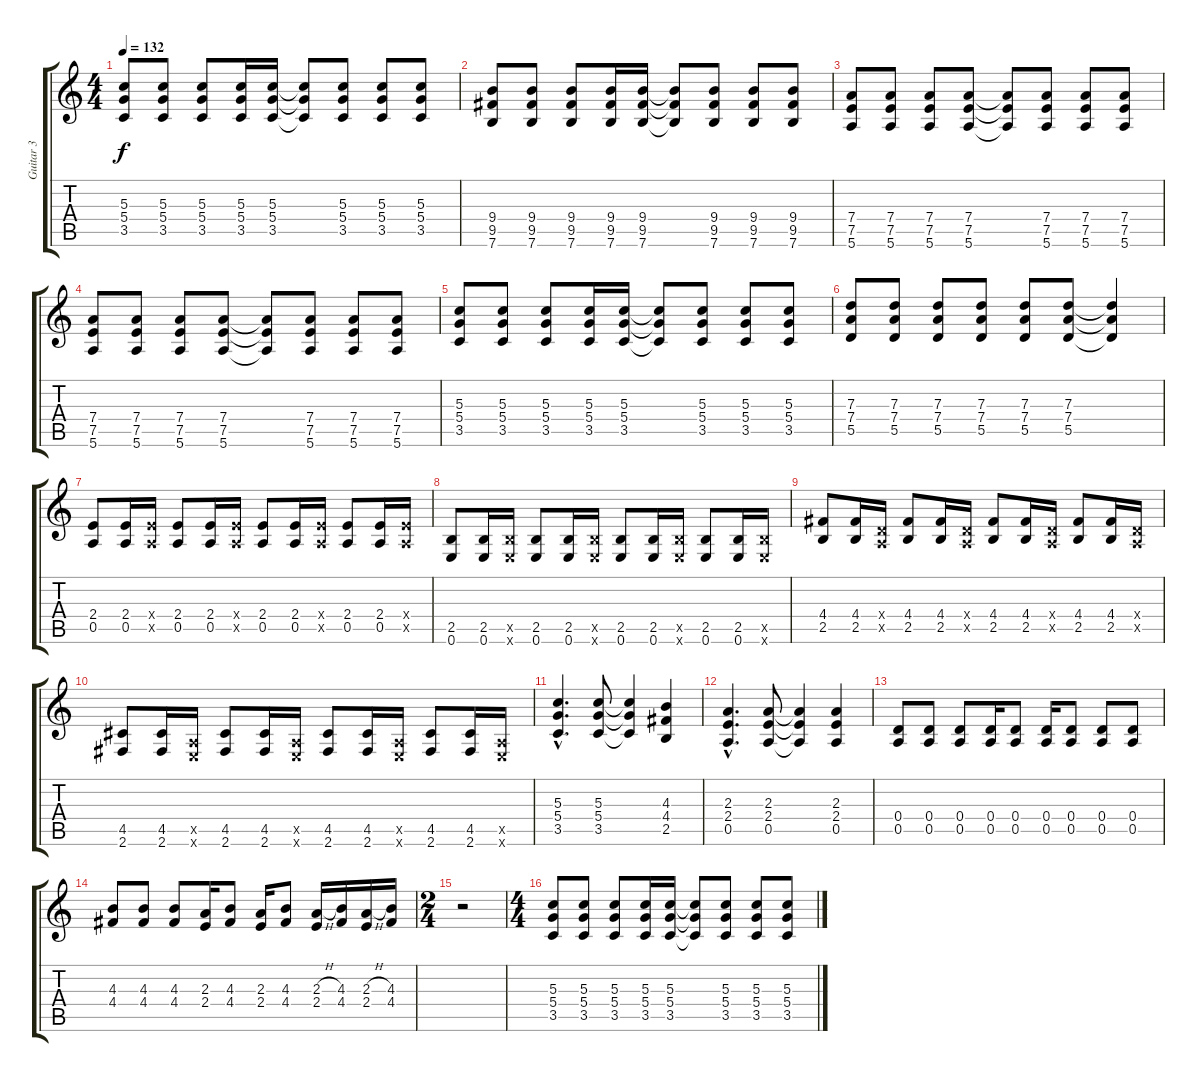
\track ("Guitar 3" "Guitar 3") {instrument distortionguitar}
\staff {score tabs}
\tuning (E4 B3 G3 D3 A2 E2) {hide}
\ts (4 4)
\tempo 132
\clef g2
\ks c
(5.3 5.4 3.5).8{dy f} (5.3 5.4 3.5).8 (5.3 5.4 3.5).8 (5.3 5.4 3.5).16 (5.3 5.4 3.5).16 (5.3{t} 5.4{t} 3.5{t}).8 (5.3 5.4 3.5).8 (5.3 5.4 3.5).8 (5.3 5.4 3.5).8 |
(9.4 9.5 7.6).8 (9.4 9.5 7.6).8 (9.4 9.5 7.6).8 (9.4 9.5 7.6).16 (9.4 9.5 7.6).16 (9.4{t} 9.5{t} 7.6{t}).8 (9.4 9.5 7.6).8 (9.4 9.5 7.6).8 (9.4 9.5 7.6).8 |
(7.4 7.5 5.6).8 (7.4 7.5 5.6).8 (7.4 7.5 5.6).8 (7.4 7.5 5.6).8 (7.4{t} 7.5{t} 5.6{t}).8 (7.4 7.5 5.6).8 (7.4 7.5 5.6).8 (7.4 7.5 5.6).8 |
(7.4 7.5 5.6).8 (7.4 7.5 5.6).8 (7.4 7.5 5.6).8 (7.4 7.5 5.6).8 (7.4{t} 7.5{t} 5.6{t}).8 (7.4 7.5 5.6).8 (7.4 7.5 5.6).8 (7.4 7.5 5.6).8 |
(5.3 5.4 3.5).8 (5.3 5.4 3.5).8 (5.3 5.4 3.5).8 (5.3 5.4 3.5).16 (5.3 5.4 3.5).16 (5.3{t} 5.4{t} 3.5{t}).8 (5.3 5.4 3.5).8 (5.3 5.4 3.5).8 (5.3 5.4 3.5).8 |
(7.3 7.4 5.5).8 (7.3 7.4 5.5).8 (7.3 7.4 5.5).8 (7.3 7.4 5.5).8 (7.3 7.4 5.5).8 (7.3 7.4 5.5).8 (7.3{t} 7.4{t} 5.5{t}).4 |
(2.4 0.5).8 (2.4 0.5).16 (2.4{x} 0.5{x}).16 (2.4 0.5).8 (2.4 0.5).16 (2.4{x} 0.5{x}).16 (2.4 0.5).8 (2.4 0.5).16 (2.4{x} 0.5{x}).16 (2.4 0.5).8 (2.4 0.5).16 (2.4{x} 0.5{x}).16 |
(2.5 0.6).8 (2.5 0.6).16 (2.5{x} 0.6{x}).16 (2.5 0.6).8 (2.5 0.6).16 (2.5{x} 0.6{x}).16 (2.5 0.6).8 (2.5 0.6).16 (2.5{x} 0.6{x}).16 (2.5 0.6).8 (2.5 0.6).16 (2.5{x} 0.6{x}).16 |
(4.4 2.5).8 (4.4 2.5).16 (0.4{x} 0.5{x}).16 (4.4 2.5).8 (4.4 2.5).16 (0.4{x} 0.5{x}).16 (4.4 2.5).8 (4.4 2.5).16 (0.4{x} 0.5{x}).16 (4.4 2.5).8 (4.4 2.5).16 (0.4{x} 0.5{x}).16 |
(4.5 2.6).8 (4.5 2.6).16 (0.5{x} 0.6{x}).16 (4.5 2.6).8 (4.5 2.6).16 (0.5{x} 0.6{x}).16 (4.5 2.6).8 (4.5 2.6).16 (0.5{x} 0.6{x}).16 (4.5 2.6).8 (4.5 2.6).16 (0.5{x} 0.6{x}).16 |
(5.3{hac} 5.4{hac} 3.5{hac}).4{d} (5.3 5.4 3.5).8 (5.3{t} 5.4{t} 3.5{t}).4 (4.3 4.4 2.5).4 |
(2.3{hac} 2.4{hac} 0.5{hac}).4{d} (2.3 2.4 0.5).8 (2.3{t} 2.4{t} 0.5{t}).4 (2.3 2.4 0.5).4 |
(0.4 0.5).8 (0.4 0.5).8 (0.4 0.5).8 (0.4 0.5).16 (0.4 0.5).8 (0.4 0.5).16 (0.4 0.5).8 (0.4 0.5).8 (0.4 0.5).8 |
(4.3 4.4).8 (4.3 4.4).8 (4.3 4.4).8 (2.3 2.4).16 (4.3 4.4).8 (2.3 2.4).16 (4.3 4.4).8 (2.3{h} 2.4).16 (4.3 4.4).16 (2.3{h} 2.4).16 (4.3 4.4).16 |
\ts (2 4)
r.2 |
\ts (4 4)
(5.3 5.4 3.5).8{volume 10} (5.3 5.4 3.5).8 (5.3 5.4 3.5).8 (5.3 5.4 3.5).16 (5.3 5.4 3.5).16 (5.3{t} 5.4{t} 3.5{t}).8 (5.3 5.4 3.5).8 (5.3 5.4 3.5).8 (5.3 5.4 3.5).8
